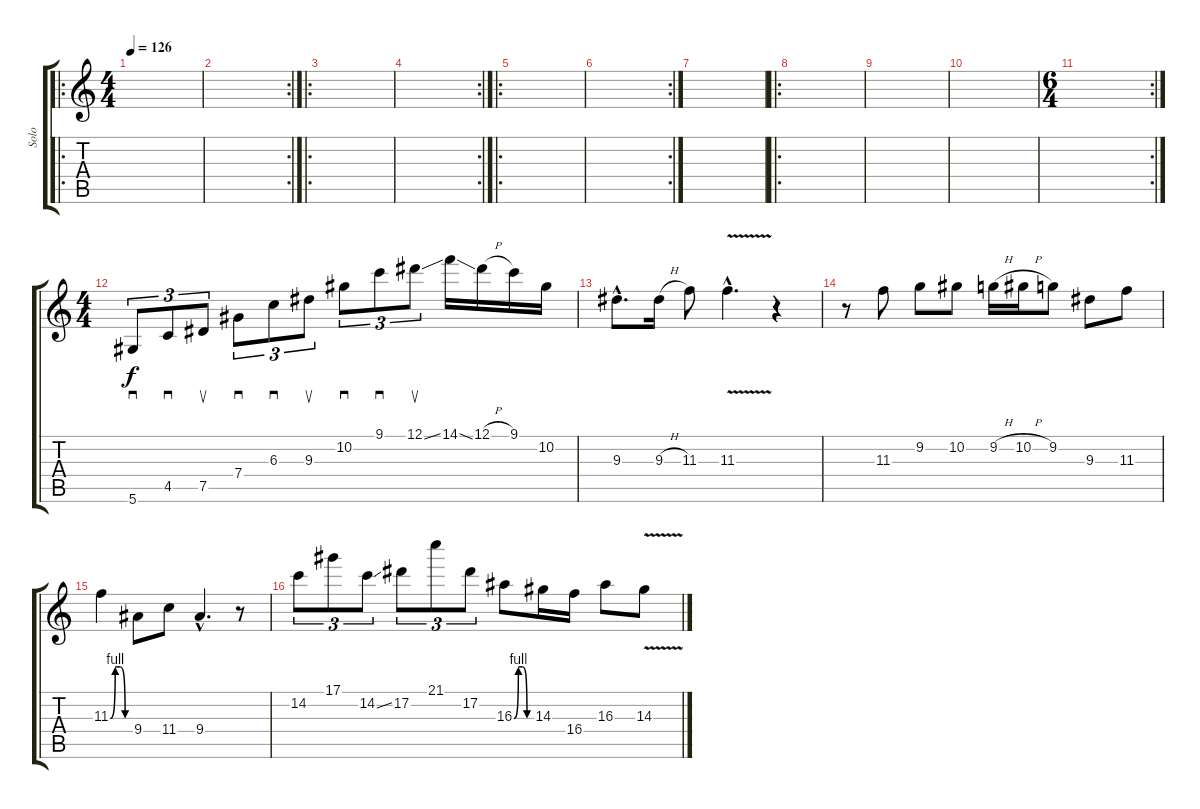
\track ("Solo" "Solo") {instrument distortionguitar}
\staff {score tabs}
\tuning (Eb4 Bb3 Gb3 Db3 Ab2 Eb2) {hide}
\ro
\ts (4 4)
\tempo 126
\clef g2
\ks c
|
\rc 2
|
\ro
|
\rc 2
|
\ro
|
\rc 2
|
|
\ro
|
|
|
\rc 2
\ts (6 4)
|
\ts (4 4)
5.6.8{sd tu (3 2)} 4.5.8{sd tu (3 2)} 7.5.8{su tu (3 2)} 7.4.8{sd tu (3 2)} 6.3.8{sd tu (3 2)} 9.3.8{su tu (3 2)} 10.2.8{sd tu (3 2)} 9.1.8{sd tu (3 2)} 12.1{ss}.8{su tu (3 2)} 14.1{ss}.16 12.1{h}.16 9.1.16 10.2.16 |
9.3{hac}.8{d} 9.3{h}.16 11.3.8 11.3{v hac}.4{d} r.4 |
r.8 11.3.8 9.2.8 10.2.8 9.2{h}.16 10.2{h}.16 9.2.8 9.3.8 11.3.8 |
11.3{be (custom 0 0 15 4 30 4 45 0 60 0)}.4 9.4.8 11.4.8 9.4{hac}.4{d} r.8 |
14.2.8{tu (3 2)} 17.1.8{tu (3 2)} 14.2{ss}.8{tu (3 2)} 17.2.8{tu (3 2)} 21.1.8{tu (3 2)} 17.2.8{tu (3 2)} 16.3{be (custom 0 0 15 4 30 4 45 0 60 0)}.8 14.3.16 16.4.16 16.3.8 14.3{v}.8
